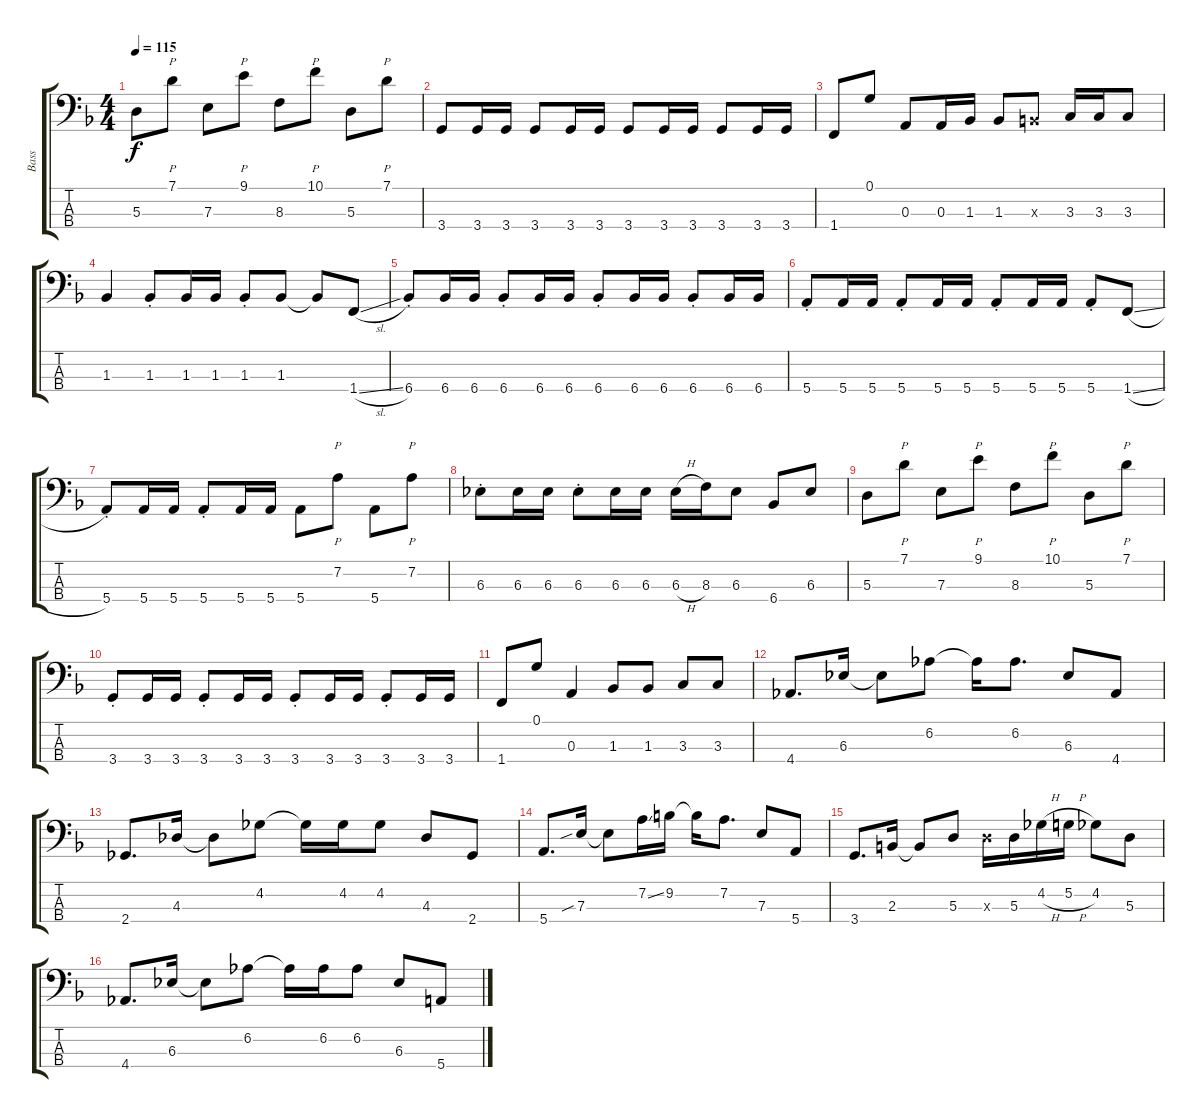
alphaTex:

\track ("Bass" "Bass") {instrument electricbassfinger}
\staff {score tabs}
\tuning (G2 D2 A1 E1) {hide}
\ts (4 4)
\tempo 115
\clef f4
\ks f
5.3.8{dy f} 7.1.8{p} 7.3.8 9.1.8{p} 8.3.8 10.1.8{p} 5.3.8 7.1.8{p} |
3.4.8 3.4.16 3.4.16 3.4.8 3.4.16 3.4.16 3.4.8 3.4.16 3.4.16 3.4.8 3.4.16 3.4.16 |
1.4.8 0.1.8 0.3.8 0.3.16 1.3.16 1.3.8 2.3{x}.8 3.3.16 3.3.16 3.3.8 |
1.3.4 1.3{st}.8 1.3.16 1.3.16 1.3{st}.8 1.3.8 1.3{t}.8 1.4{sl}.8 |
6.4{st}.8 6.4.16 6.4.16 6.4{st}.8 6.4.16 6.4.16 6.4{st}.8 6.4.16 6.4.16 6.4{st}.8 6.4.16 6.4.16 |
5.4{st}.8 5.4.16 5.4.16 5.4{st}.8 5.4.16 5.4.16 5.4{st}.8 5.4.16 5.4.16 5.4{st}.8 1.4{sl}.8 |
5.4{st}.8 5.4.16 5.4.16 5.4{st}.8 5.4.16 5.4.16 5.4.8 7.2.8{p} 5.4.8 7.2.8{p} |
6.3{st}.8 6.3.16 6.3.16 6.3{st}.8 6.3.16 6.3.16 6.3{h}.16 8.3.16 6.3.8 6.4.8 6.3.8 |
5.3.8 7.1.8{p} 7.3.8 9.1.8{p} 8.3.8 10.1.8{p} 5.3.8 7.1.8{p} |
3.4{st}.8 3.4.16 3.4.16 3.4{st}.8 3.4.16 3.4.16 3.4{st}.8 3.4.16 3.4.16 3.4{st}.8 3.4.16 3.4.16 |
1.4.8 0.1.8 0.3.4 1.3.8 1.3.8 3.3.8 3.3.8 |
4.4.8{d} 6.3.16 6.3{t}.8 6.2.8 6.2{t}.16 6.2.8{d} 6.3.8 4.4.8 |
2.4.8{d} 4.3.16 4.3{t}.8 4.2.8 4.2{t}.16 4.2.16 4.2.8 4.3.8 2.4.8 |
5.4.8{d} 7.3{sib}.16 7.3{t}.8 7.2{ss}.16 9.2.16 9.2{t}.16 7.2.8{d} 7.3.8 5.4.8 |
3.4.8{d} 2.3.16 2.3{t}.8 5.3.8 5.3{x}.16 5.3.16 4.2{h}.16 5.2{h}.16 4.2.8 5.3.8 |
4.4.8{d} 6.3.16 6.3{t}.8 6.2.8 6.2{t}.16 6.2.16 6.2.8 6.3.8 5.4.8
